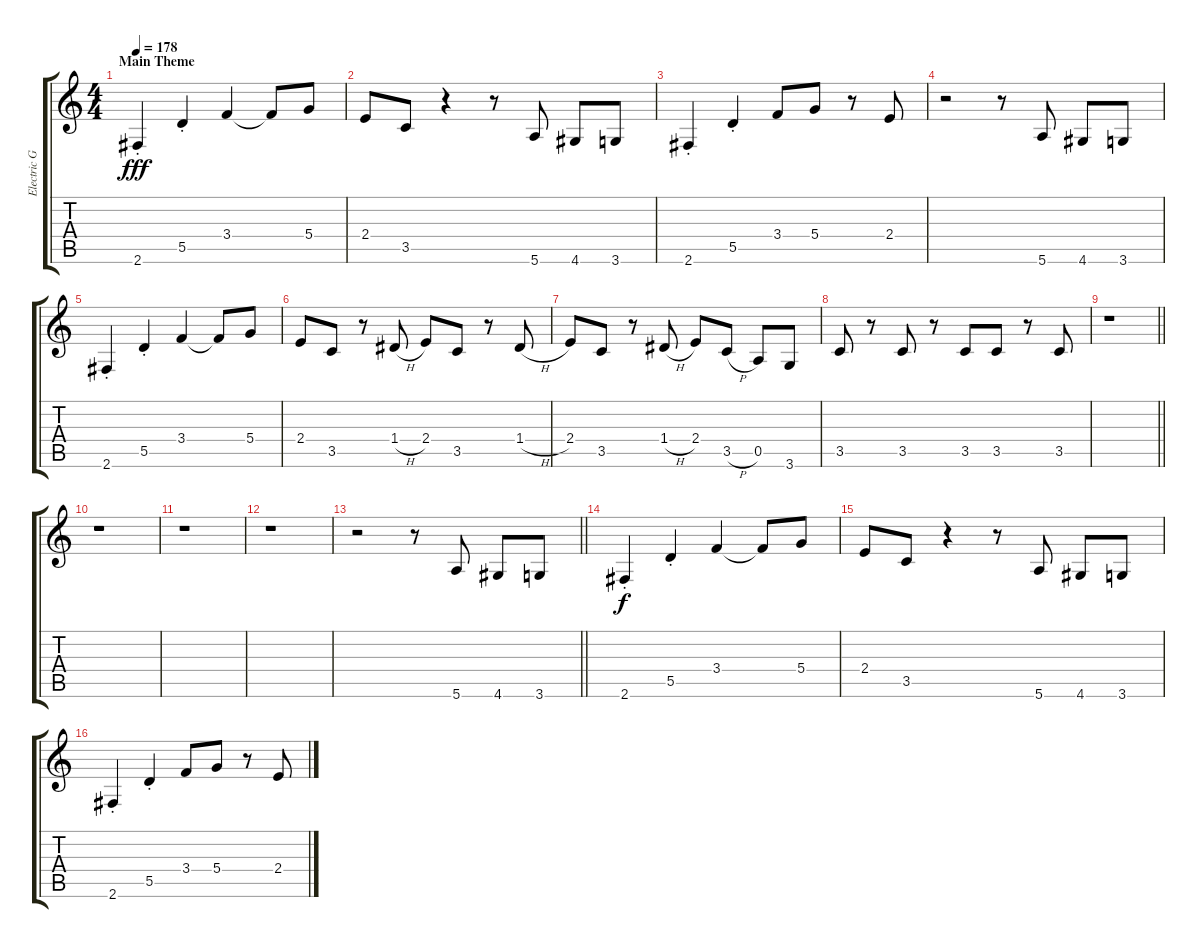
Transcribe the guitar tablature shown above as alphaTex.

\track ("Electric Guitar" "Electric G") {instrument overdrivenguitar}
\staff {score tabs}
\tuning (E4 B3 G3 D3 A2 E2) {hide}
\ts (4 4)
\section ("" "Main Theme")
\tempo 178
\clef g2
\ks c
2.6{st}.4{dy fff} 5.5{st}.4 3.4.4 3.4{t}.8 5.4.8 |
2.4.8 3.5.8 r.4 r.8 5.6.8 4.6.8 3.6.8 |
2.6{st}.4 5.5{st}.4 3.4.8 5.4.8 r.8 2.4.8 |
r.2 r.8 5.6.8 4.6.8 3.6.8 |
2.6{st}.4 5.5{st}.4 3.4.4 3.4{t}.8 5.4.8 |
2.4.8 3.5.8 r.8 1.4{h}.8 2.4.8 3.5.8 r.8 1.4{h}.8 |
2.4.8 3.5.8 r.8 1.4{h}.8 2.4.8 3.5{h}.8 0.5.8 3.6.8 |
3.5.8 r.8 3.5.8 r.8 3.5.8 3.5.8 r.8 3.5.8 |
\barLineRight lightlight
r.1 |
r.1 |
r.1 |
r.1 |
\barLineRight lightlight
r.2 r.8 5.6.8 4.6.8 3.6.8 |
2.6{st}.4{dy f} 5.5{st}.4 3.4.4 3.4{t}.8 5.4.8 |
2.4.8 3.5.8 r.4 r.8 5.6.8 4.6.8 3.6.8 |
2.6{st}.4 5.5{st}.4 3.4.8 5.4.8 r.8 2.4.8
